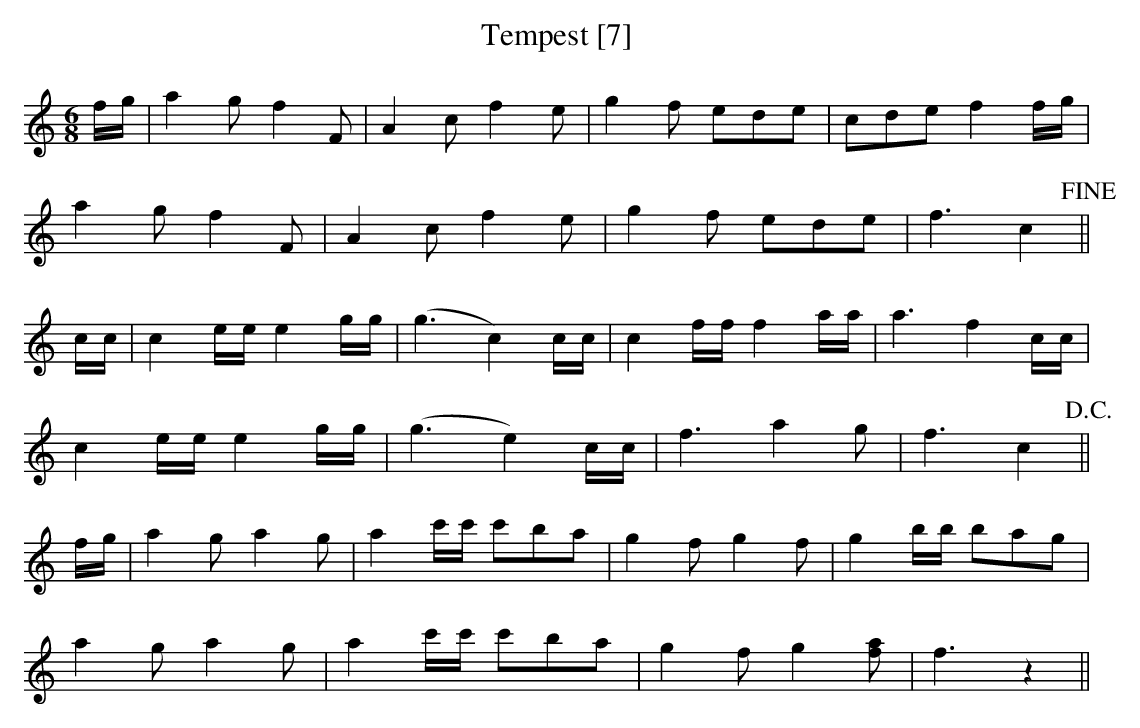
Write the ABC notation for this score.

X:1
T:Tempest [7]
M:6/8
L:1/8
K:C
f/g/|a2g f2F|A2c f2e|g2f ede|cde f2f/g/|
a2g f2F|A2c f2e|g2f ede|f3 c2!fine!||
c/c/|c2e/e/ e2g/g/|(g3 c2)c/c/|c2f/f/ f2a/a/|a3-f2c/c/|
c2 e/e/ e2g/g/|(g3e2)c/c/ |f3 a2g|f3 c2!D.C.!||
f/g/|a2g a2g|a2c'/c'/ c'ba|g2f g2f|g2 b/b/ bag|
a2g a2g|a2c'/c'/ c'ba|g2f g2[fa]|f3 z2!D/C/!||
